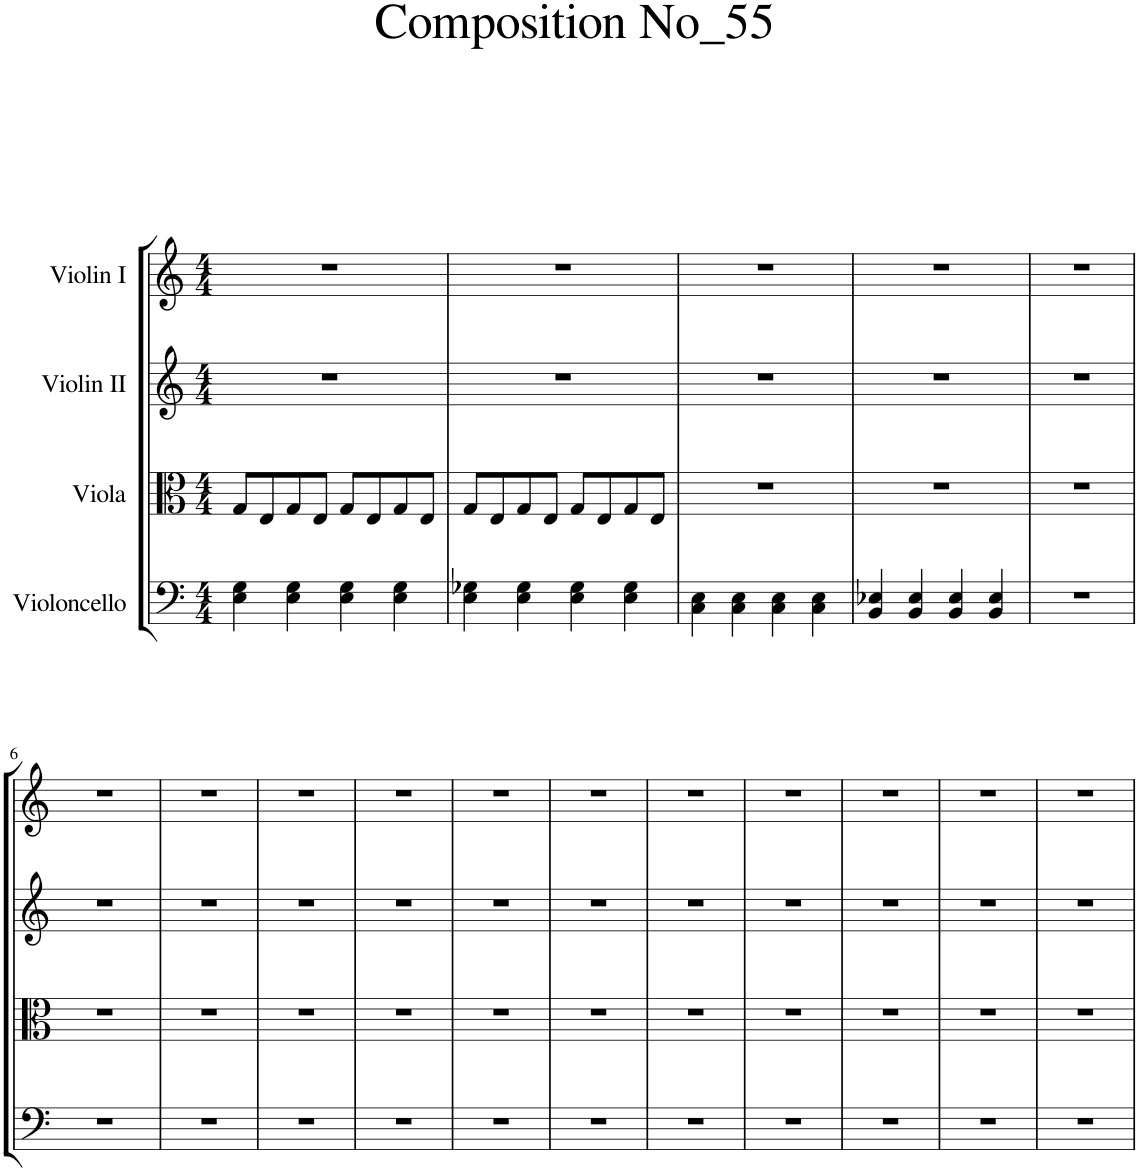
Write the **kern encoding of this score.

**kern	**kern	**kern	**kern
*part4	*part3	*part2	*part1
*staff4	*staff3	*staff2	*staff1
*I"Violoncello	*I"Viola	*I"Violin II	*I"Violin I
*I'Vc	*I'Vla	*I'Vln	*I'Vln
*clefF4	*clefC3	*clefG2	*clefG2
*k[]	*k[]	*k[]	*k[]
*M4/4	*M4/4	*M4/4	*M4/4
=1	=1	=1	=1
4E\ 4G\	8G/L	1r	1r
.	8E/	.	.
4E\ 4G\	8G/	.	.
.	8E/J	.	.
4E\ 4G\	8G/L	.	.
.	8E/	.	.
4E\ 4G\	8G/	.	.
.	8E/J	.	.
=2	=2	=2	=2
4E\ 4G-X\	8G/L	1r	1r
.	8E/	.	.
4E\ 4G-\	8G/	.	.
.	8E/J	.	.
4E\ 4G-\	8G/L	.	.
.	8E/	.	.
4E\ 4G-\	8G/	.	.
.	8E/J	.	.
=3	=3	=3	=3
4C\ 4E\	1r	1r	1r
4C\ 4E\	.	.	.
4C\ 4E\	.	.	.
4C\ 4E\	.	.	.
=4	=4	=4	=4
4BB/ 4E-X/	1r	1r	1r
4BB/ 4E-/	.	.	.
4BB/ 4E-/	.	.	.
4BB/ 4E-/	.	.	.
=5	=5	=5	=5
1r	1r	1r	1r
!!LO:LB:g=z
=6	=6	=6	=6
1r	1r	1r	1r
=7	=7	=7	=7
1r	1r	1r	1r
=8	=8	=8	=8
1r	1r	1r	1r
=9	=9	=9	=9
1r	1r	1r	1r
=10	=10	=10	=10
1r	1r	1r	1r
=11	=11	=11	=11
1r	1r	1r	1r
=12	=12	=12	=12
1r	1r	1r	1r
=13	=13	=13	=13
1r	1r	1r	1r
=14	=14	=14	=14
1r	1r	1r	1r
=15	=15	=15	=15
1r	1r	1r	1r
=16	=16	=16	=16
1r	1r	1r	1r
=	=	=	=
*-	*-	*-	*-
